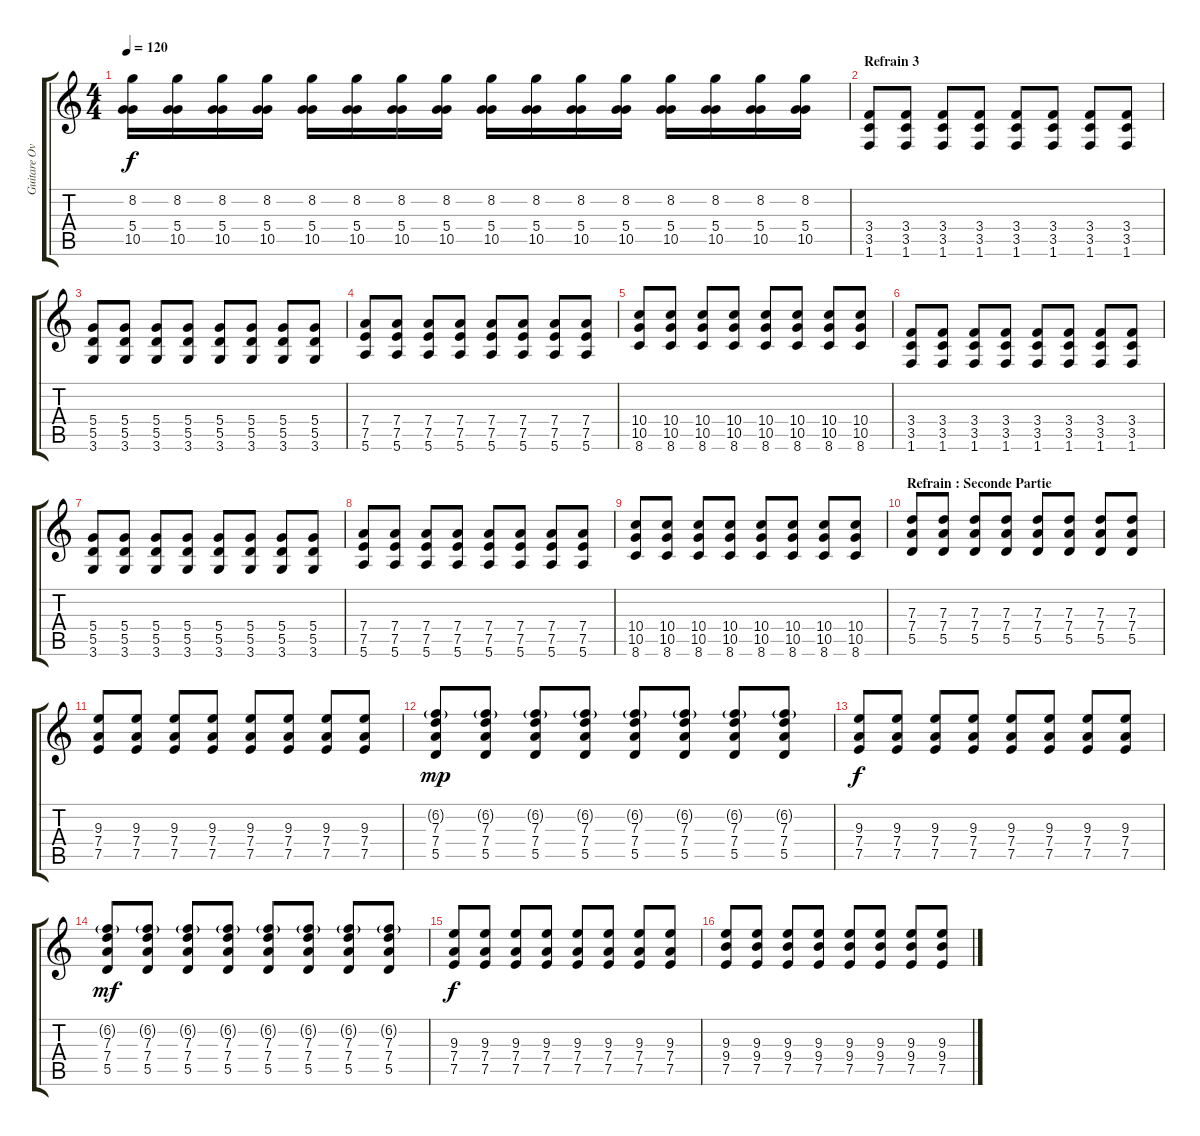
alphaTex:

\track ("Guitare Over. (Matthew Bellamy)" "Guitare Ov") {instrument overdrivenguitar}
\staff {score tabs}
\tuning (E4 B3 G3 D3 A2 E2) {hide}
\ts (4 4)
\tempo 120
\clef g2
\ks c
(8.2 5.4 10.5).16{dy f} (8.2 5.4 10.5).16 (8.2 5.4 10.5).16 (8.2 5.4 10.5).16 (8.2 5.4 10.5).16 (8.2 5.4 10.5).16 (8.2 5.4 10.5).16 (8.2 5.4 10.5).16 (8.2 5.4 10.5).16 (8.2 5.4 10.5).16 (8.2 5.4 10.5).16 (8.2 5.4 10.5).16 (8.2 5.4 10.5).16 (8.2 5.4 10.5).16 (8.2 5.4 10.5).16 (8.2 5.4 10.5).16 |
\section ("" "Refrain 3")
(3.4 3.5 1.6).8 (3.4 3.5 1.6).8 (3.4 3.5 1.6).8 (3.4 3.5 1.6).8 (3.4 3.5 1.6).8 (3.4 3.5 1.6).8 (3.4 3.5 1.6).8 (3.4 3.5 1.6).8 |
(5.4 5.5 3.6).8 (5.4 5.5 3.6).8 (5.4 5.5 3.6).8 (5.4 5.5 3.6).8 (5.4 5.5 3.6).8 (5.4 5.5 3.6).8 (5.4 5.5 3.6).8 (5.4 5.5 3.6).8 |
(7.4 7.5 5.6).8 (7.4 7.5 5.6).8 (7.4 7.5 5.6).8 (7.4 7.5 5.6).8 (7.4 7.5 5.6).8 (7.4 7.5 5.6).8 (7.4 7.5 5.6).8 (7.4 7.5 5.6).8 |
(10.4 10.5 8.6).8 (10.4 10.5 8.6).8 (10.4 10.5 8.6).8 (10.4 10.5 8.6).8 (10.4 10.5 8.6).8 (10.4 10.5 8.6).8 (10.4 10.5 8.6).8 (10.4 10.5 8.6).8 |
(3.4 3.5 1.6).8 (3.4 3.5 1.6).8 (3.4 3.5 1.6).8 (3.4 3.5 1.6).8 (3.4 3.5 1.6).8 (3.4 3.5 1.6).8 (3.4 3.5 1.6).8 (3.4 3.5 1.6).8 |
(5.4 5.5 3.6).8 (5.4 5.5 3.6).8 (5.4 5.5 3.6).8 (5.4 5.5 3.6).8 (5.4 5.5 3.6).8 (5.4 5.5 3.6).8 (5.4 5.5 3.6).8 (5.4 5.5 3.6).8 |
(7.4 7.5 5.6).8 (7.4 7.5 5.6).8 (7.4 7.5 5.6).8 (7.4 7.5 5.6).8 (7.4 7.5 5.6).8 (7.4 7.5 5.6).8 (7.4 7.5 5.6).8 (7.4 7.5 5.6).8 |
(10.4 10.5 8.6).8 (10.4 10.5 8.6).8 (10.4 10.5 8.6).8 (10.4 10.5 8.6).8 (10.4 10.5 8.6).8 (10.4 10.5 8.6).8 (10.4 10.5 8.6).8 (10.4 10.5 8.6).8 |
\section ("" "Refrain : Seconde Partie")
(7.3 7.4 5.5).8 (7.3 7.4 5.5).8 (7.3 7.4 5.5).8 (7.3 7.4 5.5).8 (7.3 7.4 5.5).8 (7.3 7.4 5.5).8 (7.3 7.4 5.5).8 (7.3 7.4 5.5).8 |
(9.3 7.4 7.5).8 (9.3 7.4 7.5).8 (9.3 7.4 7.5).8 (9.3 7.4 7.5).8 (9.3 7.4 7.5).8 (9.3 7.4 7.5).8 (9.3 7.4 7.5).8 (9.3 7.4 7.5).8 |
(6.2{g} 7.3 7.4 5.5).8{dy mp} (6.2{g} 7.3 7.4 5.5).8 (6.2{g} 7.3 7.4 5.5).8 (6.2{g} 7.3 7.4 5.5).8 (6.2{g} 7.3 7.4 5.5).8 (6.2{g} 7.3 7.4 5.5).8 (6.2{g} 7.3 7.4 5.5).8 (6.2{g} 7.3 7.4 5.5).8 |
(9.3 7.4 7.5).8{dy f} (9.3 7.4 7.5).8 (9.3 7.4 7.5).8 (9.3 7.4 7.5).8 (9.3 7.4 7.5).8 (9.3 7.4 7.5).8 (9.3 7.4 7.5).8 (9.3 7.4 7.5).8 |
(6.2{g} 7.3 7.4 5.5).8{dy mf} (6.2{g} 7.3 7.4 5.5).8 (6.2{g} 7.3 7.4 5.5).8 (6.2{g} 7.3 7.4 5.5).8 (6.2{g} 7.3 7.4 5.5).8 (6.2{g} 7.3 7.4 5.5).8 (6.2{g} 7.3 7.4 5.5).8 (6.2{g} 7.3 7.4 5.5).8 |
(9.3 7.4 7.5).8{dy f} (9.3 7.4 7.5).8 (9.3 7.4 7.5).8 (9.3 7.4 7.5).8 (9.3 7.4 7.5).8 (9.3 7.4 7.5).8 (9.3 7.4 7.5).8 (9.3 7.4 7.5).8 |
(9.3 9.4 7.5).8 (9.3 9.4 7.5).8 (9.3 9.4 7.5).8 (9.3 9.4 7.5).8 (9.3 9.4 7.5).8 (9.3 9.4 7.5).8 (9.3 9.4 7.5).8 (9.3 9.4 7.5).8
